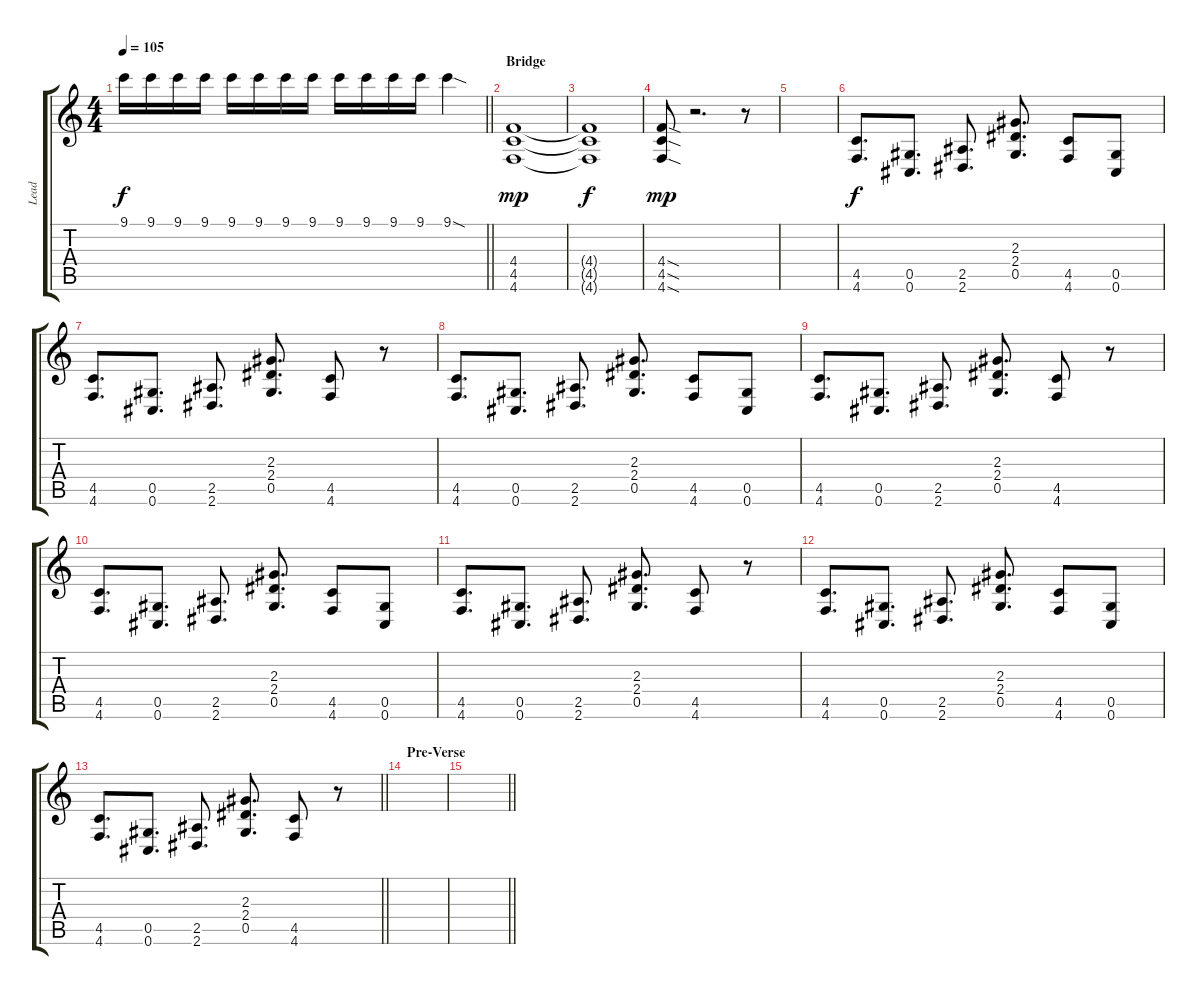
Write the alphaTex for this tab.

\track ("Lead" "Lead") {instrument distortionguitar}
\staff {score tabs}
\tuning (Eb4 Bb3 Gb3 Db3 Ab2 Db2) {hide}
\ts (4 4)
\tempo 105
\clef g2
\barLineRight lightlight
\ks c
9.1.16{dy f} 9.1.16 9.1.16 9.1.16 9.1.16 9.1.16 9.1.16 9.1.16 9.1.16 9.1.16 9.1.16 9.1.16 9.1{sod}.4 |
\section ("" "Bridge")
(4.4 4.5 4.6).1{dy mp} |
(4.4{t} 4.5{t} 4.6{t}).1{dy f} |
(4.4{sod} 4.5{sod} 4.6{sod}).8{dy mp} r.2{d} r.8 |
|
(4.5 4.6).8{d dy f} (0.5 0.6).8{d} (2.5 2.6).8{d} (2.3 2.4 0.5).8{d} (4.5 4.6).8 (0.5 0.6).8 |
(4.5 4.6).8{d} (0.5 0.6).8{d} (2.5 2.6).8{d} (2.3 2.4 0.5).8{d} (4.5 4.6).8 r.8 |
(4.5 4.6).8{d} (0.5 0.6).8{d} (2.5 2.6).8{d} (2.3 2.4 0.5).8{d} (4.5 4.6).8 (0.5 0.6).8 |
(4.5 4.6).8{d} (0.5 0.6).8{d} (2.5 2.6).8{d} (2.3 2.4 0.5).8{d} (4.5 4.6).8 r.8 |
(4.5 4.6).8{d} (0.5 0.6).8{d} (2.5 2.6).8{d} (2.3 2.4 0.5).8{d} (4.5 4.6).8 (0.5 0.6).8 |
(4.5 4.6).8{d} (0.5 0.6).8{d} (2.5 2.6).8{d} (2.3 2.4 0.5).8{d} (4.5 4.6).8 r.8 |
(4.5 4.6).8{d} (0.5 0.6).8{d} (2.5 2.6).8{d} (2.3 2.4 0.5).8{d} (4.5 4.6).8 (0.5 0.6).8 |
\barLineRight lightlight
(4.5 4.6).8{d} (0.5 0.6).8{d} (2.5 2.6).8{d} (2.3 2.4 0.5).8{d} (4.5 4.6).8 r.8 |
\section ("" "Pre-Verse")
|
\barLineRight lightlight
